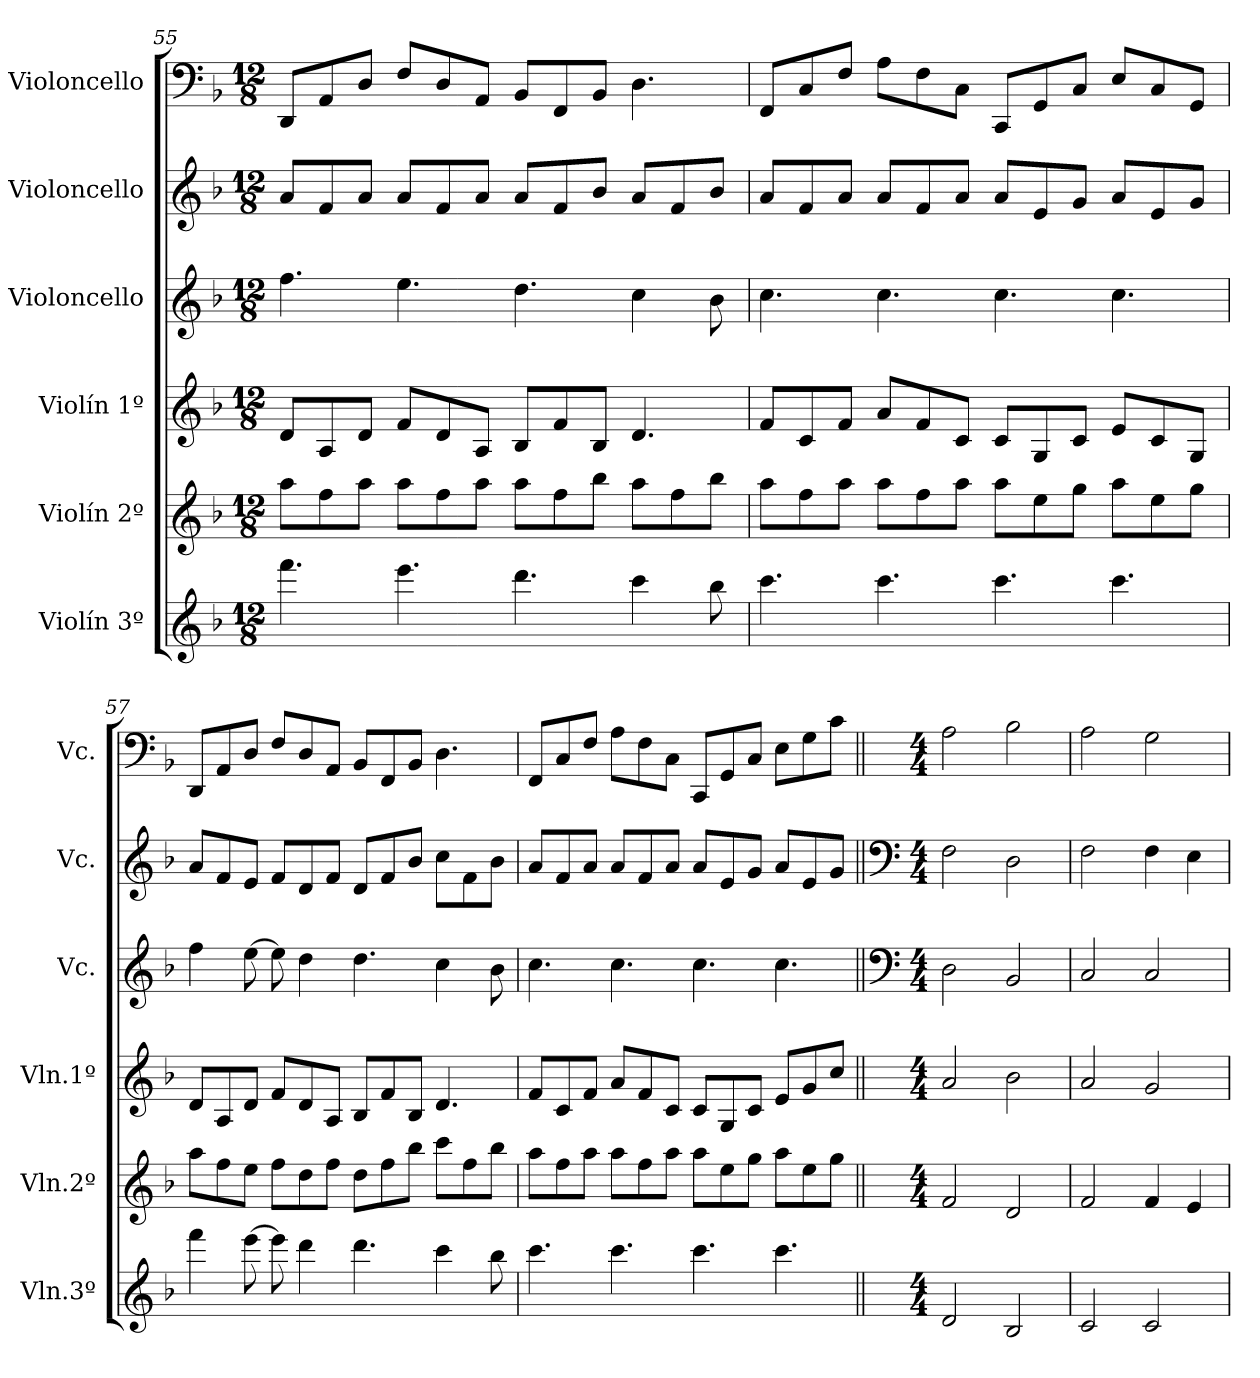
**kern	**kern	**kern	**kern	**kern	**kern
*part6	*part5	*part4	*part3	*part2	*part1
*staff6	*staff5	*staff4	*staff3	*staff2	*staff1
*I"Violín 3º	*I"Violín 2º	*I"Violín 1º	*I"Violoncello	*I"Violoncello	*I"Violoncello
*I'Vln.3º	*I'Vln.2º	*I'Vln.1º	*I'Vc.	*I'Vc.	*I'Vc.
*clefG2	*clefG2	*clefG2	*clefG2	*clefG2	*clefF4
*k[b-]	*k[b-]	*k[b-]	*k[b-]	*k[b-]	*k[b-]
*M12/8	*M12/8	*M12/8	*M12/8	*M12/8	*M12/8
=55	=55	=55	=55	=55	=55
4.fff\	8aa\L	8d/L	4.ff\	8a/L	8DD/L
.	8ff\	8A/	.	8f/	8AA/
.	8aa\J	8d/J	.	8a/J	8D/J
4.eee\	8aa\L	8f/L	4.ee\	8a/L	8F/L
.	8ff\	8d/	.	8f/	8D/
.	8aa\J	8A/J	.	8a/J	8AA/J
4.ddd\	8aa\L	8B-/L	4.dd\	8a/L	8BB-/L
.	8ff\	8f/	.	8f/	8FF/
.	8bb-\J	8B-/J	.	8b-/J	8BB-/J
4ccc\	8aa\L	4.d/	4cc\	8a/L	4.D\
.	8ff\	.	.	8f/	.
8bb-\	8bb-\J	.	8b-\	8b-/J	.
=56	=56	=56	=56	=56	=56
4.ccc\	8aa\L	8f/L	4.cc\	8a/L	8FF/L
.	8ff\	8c/	.	8f/	8C/
.	8aa\J	8f/J	.	8a/J	8F/J
4.ccc\	8aa\L	8a/L	4.cc\	8a/L	8A\L
.	8ff\	8f/	.	8f/	8F\
.	8aa\J	8c/J	.	8a/J	8C\J
4.ccc\	8aa\L	8c/L	4.cc\	8a/L	8CC/L
.	8ee\	8G/	.	8e/	8GG/
.	8gg\J	8c/J	.	8g/J	8C/J
4.ccc\	8aa\L	8e/L	4.cc\	8a/L	8E/L
.	8ee\	8c/	.	8e/	8C/
.	8gg\J	8G/J	.	8g/J	8GG/J
!!LO:PB:g=z
=57	=57	=57	=57	=57	=57
4fff\	8aa\L	8d/L	4ff\	8a/L	8DD/L
.	8ff\	8A/	.	8f/	8AA/
[8eee\	8ee\J	8d/J	[8ee\	8e/J	8D/J
8eee\]	8ff\L	8f/L	8ee\]	8f/L	8F/L
4ddd\	8dd\	8d/	4dd\	8d/	8D/
.	8ff\J	8A/J	.	8f/J	8AA/J
4.ddd\	8dd\L	8B-/L	4.dd\	8d/L	8BB-/L
.	8ff\	8f/	.	8f/	8FF/
.	8bb-\J	8B-/J	.	8b-/J	8BB-/J
4ccc\	8ccc\L	4.d/	4cc\	8cc\L	4.D\
.	8ff\	.	.	8f\	.
8bb-\	8bb-\J	.	8b-\	8b-\J	.
=58	=58	=58	=58	=58	=58
4.ccc\	8aa\L	8f/L	4.cc\	8a/L	8FF/L
.	8ff\	8c/	.	8f/	8C/
.	8aa\J	8f/J	.	8a/J	8F/J
4.ccc\	8aa\L	8a/L	4.cc\	8a/L	8A\L
.	8ff\	8f/	.	8f/	8F\
.	8aa\J	8c/J	.	8a/J	8C\J
4.ccc\	8aa\L	8c/L	4.cc\	8a/L	8CC/L
.	8ee\	8G/	.	8e/	8GG/
.	8gg\J	8c/J	.	8g/J	8C/J
4.ccc\	8aa\L	8e/L	4.cc\	8a/L	8E\L
.	8ee\	8g/	.	8e/	8G\
.	8gg\J	8cc/J	.	8g/J	8c\J
=59||	=59||	=59||	=59||	=59||	=59||
*	*	*	*clefF4	*clefF4	*
*M4/4	*M4/4	*M4/4	*M4/4	*M4/4	*M4/4
*	*	*	*	*	*MM40
2d/	2f/	2a/	2D\	2F\	2A\
2B-/	2d/	2b-\	2BB-/	2D\	2B-\
=60	=60	=60	=60	=60	=60
2c/	2f/	2a/	2C/	2F\	2A\
2c/	4f/	2g/	2C/	4F\	2G\
.	4e/	.	.	4E\	.
=	=	=	=	=	=
*-	*-	*-	*-	*-	*-
